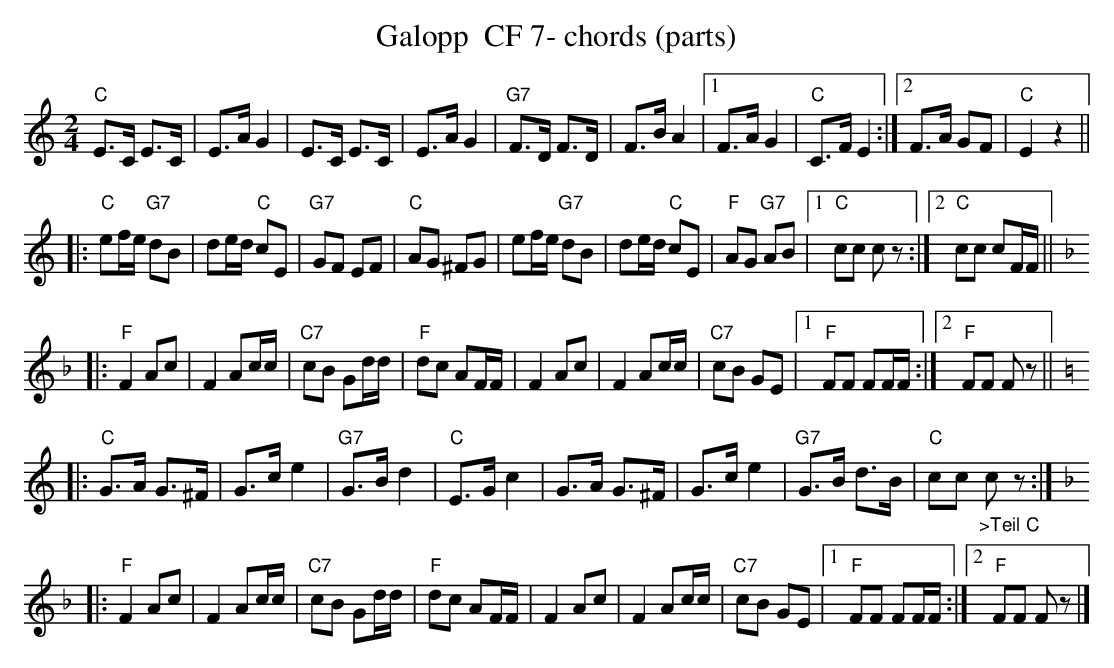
X:1
T:Galopp  CF 7- chords (parts)
M:2/4
L:1/8
K:Cmaj%%MIDI gchordon
"C"E>C E>C | E>AG2 | E>C E>C | E>AG2 | "G7"F>D F>D | F>BA2 |1 F>AG2 | "C"C>FE2 :|2 F>A GF | "C"E2z2 ||
|: "C"ef/2e/2 "G7"dB | de/2d/2 "C"cE | "G7"GF EF | "C"AG ^FG | ef/2e/2 "G7"dB | de/2d/2 "C"cE | "F"AG "G7"AB |1 "C"cc cz :|2 "C"cc cF/2F/2 || [K:Fmaj]
|: "F"F2 Ac | F2 Ac/2c/2 | "C7"cB Gd/2d/2 | "F"dc AF/2F/2 | F2 Ac | F2 Ac/2c/2 | "C7"cB GE |1 "F"FF FF/2F/2 :|2 "F"FF Fz || [K:Cmaj]
|: "C"G>A G>^F | G>ce2 | "G7"G>Bd2 | "C"E>Gc2 | G>A G>^F | G>ce2 | "G7"G>B d>B | "C"cc "_>Teil C"cz :| [K:Fmaj]
|: "F"F2 Ac | F2 Ac/2c/2 | "C7"cB Gd/2d/2 | "F"dc AF/2F/2 | F2 Ac | F2 Ac/2c/2 | "C7"cB GE |1 "F"FF FF/2F/2 :|2 "F"FF Fz |]
